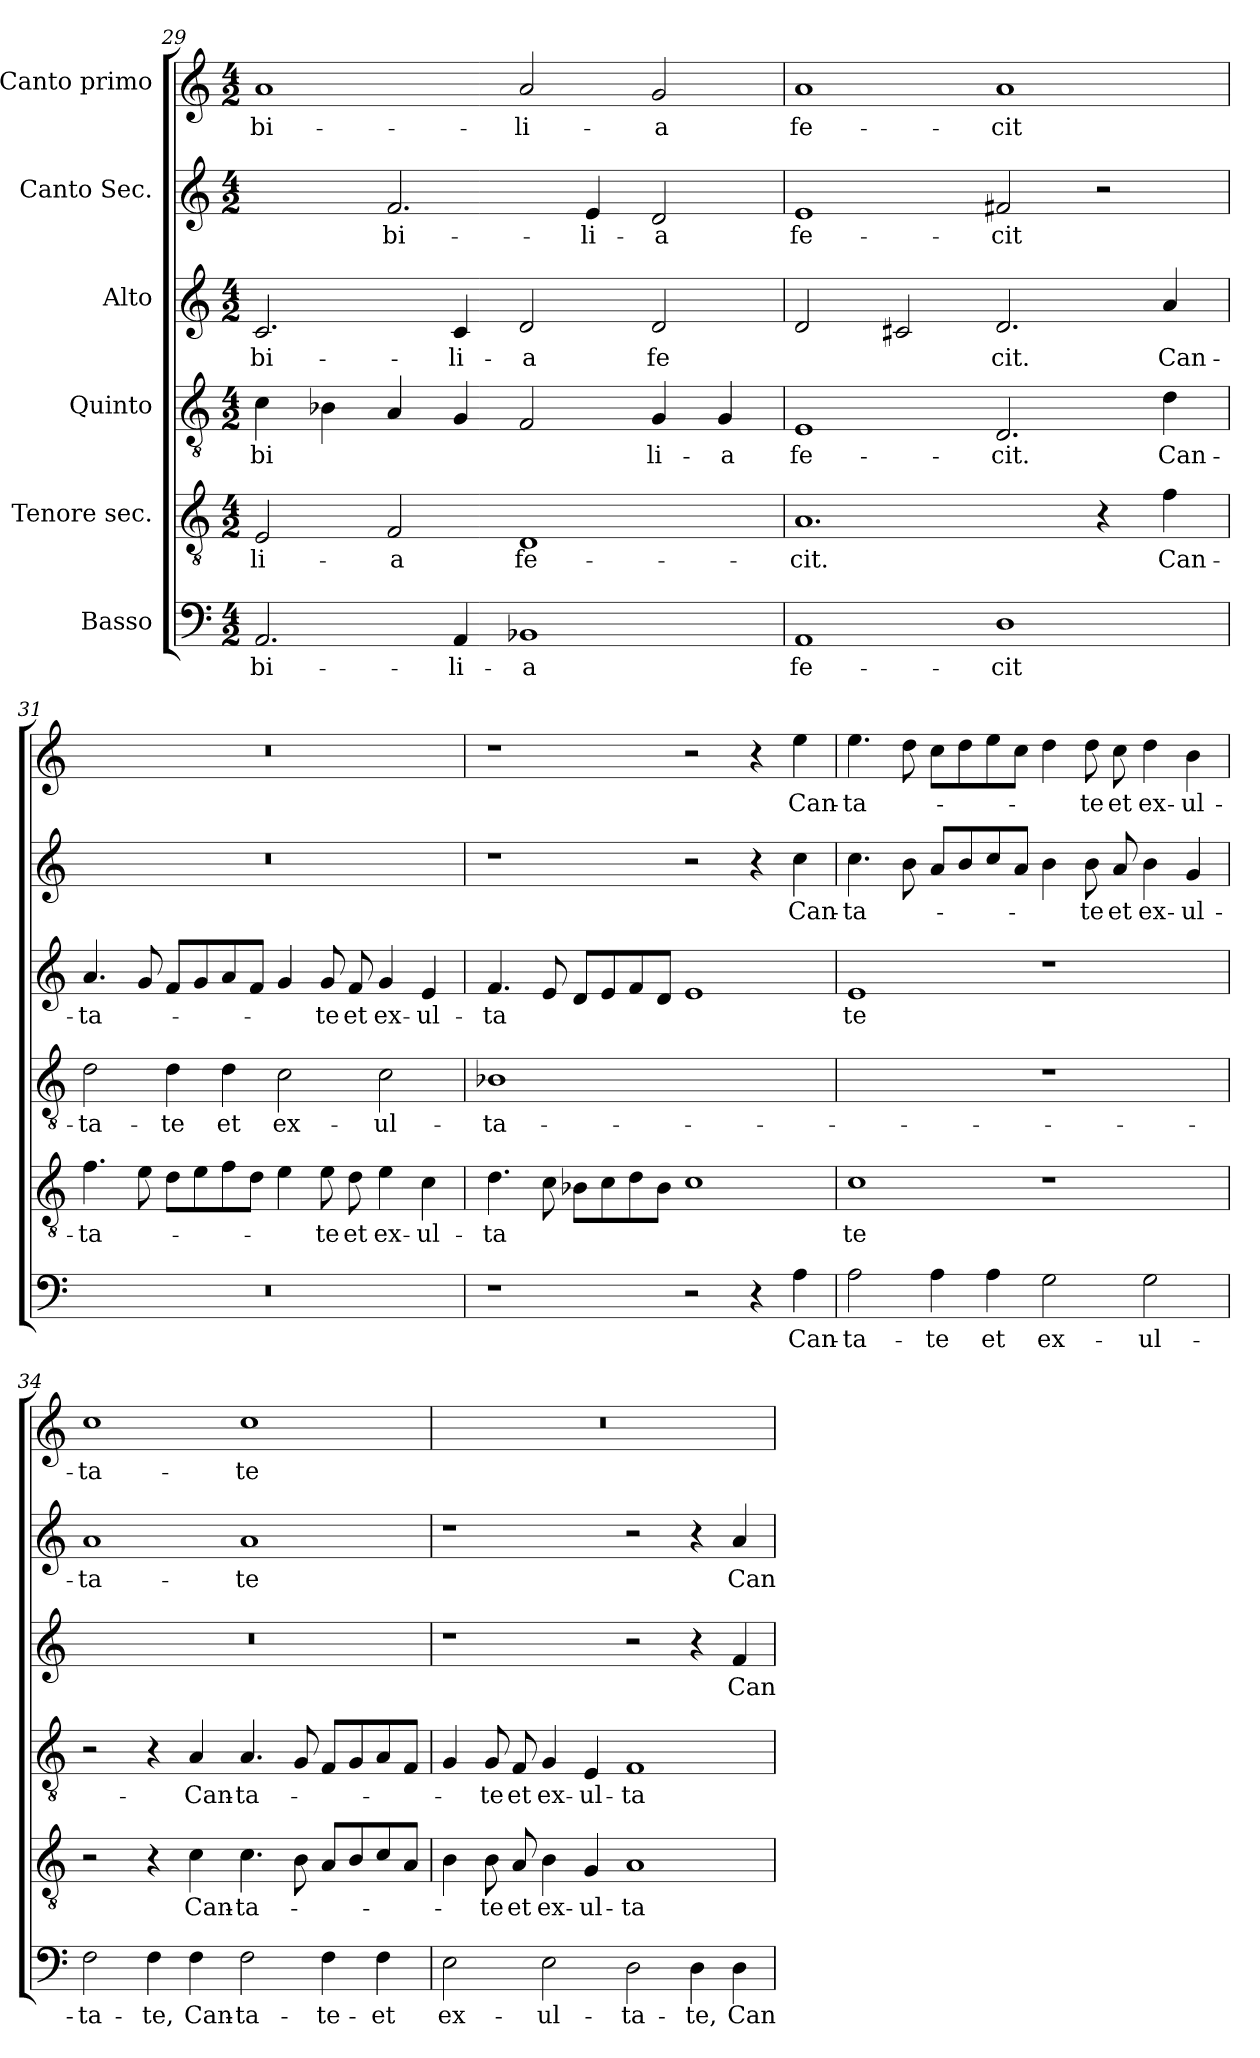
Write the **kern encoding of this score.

**kern	**text	**kern	**text	**kern	**text	**kern	**text	**kern	**text	**kern	**text
*part6	*part6	*part5	*part5	*part4	*part4	*part3	*part3	*part2	*part2	*part1	*part1
*staff6	*staff6	*staff5	*staff5	*staff4	*staff4	*staff3	*staff3	*staff2	*staff2	*staff1	*staff1
*I"Basso	*	*I"Tenore sec.	*	*I"Quinto	*	*I"Alto	*	*I"Canto Sec.	*	*I"Canto primo	*
*clefF4	*	*clefGv2	*	*clefGv2	*	*clefG2	*	*clefG2	*	*clefG2	*
*k[]	*	*k[]	*	*k[]	*	*k[]	*	*k[]	*	*k[]	*
*C:	*	*C:	*	*C:	*	*C:	*	*C:	*	*C:	*
*M4/2	*	*M4/2	*	*M4/2	*	*M4/2	*	*M4/2	*	*M4/2	*
=29	=29	=29	=29	=29	=29	=29	=29	=29	=29	=29	=29
!	!LO:LY:b	!	!LO:LY:b	!	!LO:LY:b	!	!LO:LY:b	!	!	!	!LO:LY:b
2.AA/	-bi-	2E/	-li-	4c\	-bi	2.c/	-bi-	2g/yy	.	1a	-bi-
.	.	.	.	4B-X\	.	.	.	.	.	.	.
!	!	!	!LO:LY:b	!	!	!	!	!	!LO:LY:b	!	!
.	.	2F/	-a	4A/	.	.	.	2.f/	-bi-	.	.
!	!LO:LY:b	!	!	!	!	!	!LO:LY:b	!	!	!	!
4AA/	-li-	.	.	4G/	.	4c/	-li-	.	.	.	.
!	!LO:LY:b	!	!LO:LY:b	!	!	!	!LO:LY:b	!	!	!	!LO:LY:b
1BB-X	-a	1D	fe-	2F/	.	2d/	-a	.	.	2a/	-li-
!	!	!	!	!	!	!	!	!	!LO:LY:b	!	!
.	.	.	.	.	.	.	.	4e/	-li-	.	.
!	!	!	!	!	!LO:LY:b	!	!LO:LY:b	!	!LO:LY:b	!	!LO:LY:b
.	.	.	.	4G/	li-	2d/	fe	2d/	-a	2g/	-a
!	!	!	!	!	!LO:LY:b	!	!	!	!	!	!
.	.	.	.	4G/	-a	.	.	.	.	.	.
!!LO:PB:g=z
=30	=30	=30	=30	=30	=30	=30	=30	=30	=30	=30	=30
!	!LO:LY:b	!	!LO:LY:b	!	!LO:LY:b	!	!	!	!LO:LY:b	!	!LO:LY:b
1AA	fe-	1.A	-cit.	1E	fe-	2d/	.	1e	fe-	1a	fe-
.	.	.	.	.	.	2c#X/	.	.	.	.	.
!	!LO:LY:b	!	!	!	!LO:LY:b	!	!LO:LY:b	!	!LO:LY:b	!	!LO:LY:b
1D	-cit	.	.	2.D/	-cit.	2.d/	cit.	2f#X/	-cit	1a	-cit
.	.	4r	.	.	.	.	.	2r	.	.	.
!	!	!	!LO:LY:b	!	!LO:LY:b	!	!LO:LY:b	!	!	!	!
.	.	4f\	Can-	4d\	Can-	4a/	Can-	.	.	.	.
=31	=31	=31	=31	=31	=31	=31	=31	=31	=31	=31	=31
!	!	!	!LO:LY:b	!	!LO:LY:b	!	!LO:LY:b	!	!	!	!
0r	.	4.f\	-­ta-	2d\	-­ta-	4.a/	-­ta-	0r	.	0r	.
.	.	8e\	.	.	.	8g/	.	.	.	.	.
!	!	!	!	!	!LO:LY:b	!	!	!	!	!	!
.	.	8d\L	.	4d\	-te	8f/L	.	.	.	.	.
.	.	8e\	.	.	.	8g/	.	.	.	.	.
!	!	!	!	!	!LO:LY:b	!	!	!	!	!	!
.	.	8f\	.	4d\	et	8a/	.	.	.	.	.
.	.	8d\J	.	.	.	8f/J	.	.	.	.	.
!	!	!	!	!	!LO:LY:b	!	!	!	!	!	!
.	.	4e\	.	2c\	ex-	4g/	.	.	.	.	.
!	!	!	!LO:LY:b	!	!	!	!LO:LY:b	!	!	!	!
.	.	8e\	-te	.	.	8g/	-te	.	.	.	.
!	!	!	!LO:LY:b	!	!	!	!LO:LY:b	!	!	!	!
.	.	8d\	et	.	.	8f/	et	.	.	.	.
!	!	!	!LO:LY:b	!	!LO:LY:b	!	!LO:LY:b	!	!	!	!
.	.	4e\	ex-	2c\	-ul-	4g/	ex-	.	.	.	.
!	!	!	!LO:LY:b	!	!	!	!LO:LY:b	!	!	!	!
.	.	4c\	-ul-	.	.	4e/	-ul-	.	.	.	.
=32	=32	=32	=32	=32	=32	=32	=32	=32	=32	=32	=32
!	!	!	!LO:LY:b	!	!LO:LY:b	!	!LO:LY:b	!	!	!	!
1r	.	4.d\	-ta	1B-X	-ta-	4.f/	-ta	1r	.	1r	.
.	.	8c\	.	.	.	8e/	.	.	.	.	.
.	.	8B-X\L	.	.	.	8d/L	.	.	.	.	.
.	.	8c\	.	.	.	8e/	.	.	.	.	.
.	.	8d\	.	.	.	8f/	.	.	.	.	.
.	.	8B-\J	.	.	.	8d/J	.	.	.	.	.
!	!	!	!	!	!LO:LY:b	!	!	!	!	!	!
2r	.	1c	.	1Ayy	-te	1e	.	2r	.	2r	.
4r	.	.	.	.	.	.	.	4r	.	4r	.
!	!LO:LY:b	!	!	!	!	!	!	!	!LO:LY:b	!	!LO:LY:b
4A\	Can-	.	.	.	.	.	.	4cc\	Can-	4ee\	Can-
=33	=33	=33	=33	=33	=33	=33	=33	=33	=33	=33	=33
!	!LO:LY:b	!	!LO:LY:b	!	!	!	!LO:LY:b	!	!LO:LY:b	!	!LO:LY:b
2A\	-­ta-	1c	te	1Ayy	.	1e	te	4.cc\	-­ta-	4.ee\	-­ta-
.	.	.	.	.	.	.	.	8b\	.	8dd\	.
!	!LO:LY:b	!	!	!	!	!	!	!	!	!	!
4A\	-te	.	.	.	.	.	.	8a/L	.	8cc\L	.
.	.	.	.	.	.	.	.	8b/	.	8dd\	.
!	!LO:LY:b	!	!	!	!	!	!	!	!	!	!
4A\	et	.	.	.	.	.	.	8cc/	.	8ee\	.
.	.	.	.	.	.	.	.	8a/J	.	8cc\J	.
!	!LO:LY:b	!	!	!	!	!	!	!	!	!	!
2G\	ex-	1r	.	1r	.	1r	.	4b\	.	4dd\	.
!	!	!	!	!	!	!	!	!	!LO:LY:b	!	!LO:LY:b
.	.	.	.	.	.	.	.	8b\	-te	8dd\	-te
!	!	!	!	!	!	!	!	!	!LO:LY:b	!	!LO:LY:b
.	.	.	.	.	.	.	.	8a/	et	8cc\	et
!	!LO:LY:b	!	!	!	!	!	!	!	!LO:LY:b	!	!LO:LY:b
2G\	-ul-	.	.	.	.	.	.	4b\	ex-	4dd\	ex-
!	!	!	!	!	!	!	!	!	!LO:LY:b	!	!LO:LY:b
.	.	.	.	.	.	.	.	4g/	-ul-	4b\	-ul-
!!LO:LB:g=z
=34	=34	=34	=34	=34	=34	=34	=34	=34	=34	=34	=34
!	!LO:LY:b	!	!	!	!	!	!	!	!LO:LY:b	!	!LO:LY:b
2F\	-ta-	2r	.	2r	.	0r	.	1a	-ta-	1cc	-ta-
!	!LO:LY:b	!	!	!	!	!	!	!	!	!	!
4F\	-te,	4r	.	4r	.	.	.	.	.	.	.
!	!LO:LY:b	!	!LO:LY:b	!	!LO:LY:b	!	!	!	!	!	!
4F\	Can-	4c\	Can-	4A/	Can-	.	.	.	.	.	.
!	!LO:LY:b	!	!LO:LY:b	!	!LO:LY:b	!	!	!	!LO:LY:b	!	!LO:LY:b
2F\	-ta-	4.c\	-ta-	4.A/	-ta-	.	.	1a	-te	1cc	-te
.	.	8B\	.	8G/	.	.	.	.	.	.	.
!	!LO:LY:b	!	!	!	!	!	!	!	!	!	!
4F\	-te-	8A/L	.	8F/L	.	.	.	.	.	.	.
.	.	8B/	.	8G/	.	.	.	.	.	.	.
!	!LO:LY:b	!	!	!	!	!	!	!	!	!	!
4F\	-et	8c/	.	8A/	.	.	.	.	.	.	.
.	.	8A/J	.	8F/J	.	.	.	.	.	.	.
=35	=35	=35	=35	=35	=35	=35	=35	=35	=35	=35	=35
!	!LO:LY:b	!	!	!	!	!	!	!	!	!	!
2E\	ex-	4B\	.	4G/	.	1r	.	1r	.	0r	.
!	!	!	!LO:LY:b	!	!LO:LY:b	!	!	!	!	!	!
.	.	8B\	-te	8G/	-te	.	.	.	.	.	.
!	!	!	!LO:LY:b	!	!LO:LY:b	!	!	!	!	!	!
.	.	8A/	et	8F/	et	.	.	.	.	.	.
!	!LO:LY:b	!	!LO:LY:b	!	!LO:LY:b	!	!	!	!	!	!
2E\	-ul-	4B\	ex-	4G/	ex-	.	.	.	.	.	.
!	!	!	!LO:LY:b	!	!LO:LY:b	!	!	!	!	!	!
.	.	4G/	-ul-	4E/	-ul-	.	.	.	.	.	.
!	!LO:LY:b	!	!LO:LY:b	!	!LO:LY:b	!	!	!	!	!	!
2D\	-ta-	1A	-ta-	1F	-ta-	2r	.	2r	.	.	.
!	!LO:LY:b	!	!	!	!	!	!	!	!	!	!
4D\	-te,	.	.	.	.	4r	.	4r	.	.	.
!	!LO:LY:b	!	!	!	!	!	!LO:LY:b	!	!LO:LY:b	!	!
4D\	Can-	.	.	.	.	4f/	Can-	4a/	Can-	.	.
=	=	=	=	=	=	=	=	=	=	=	=
*-	*-	*-	*-	*-	*-	*-	*-	*-	*-	*-	*-
